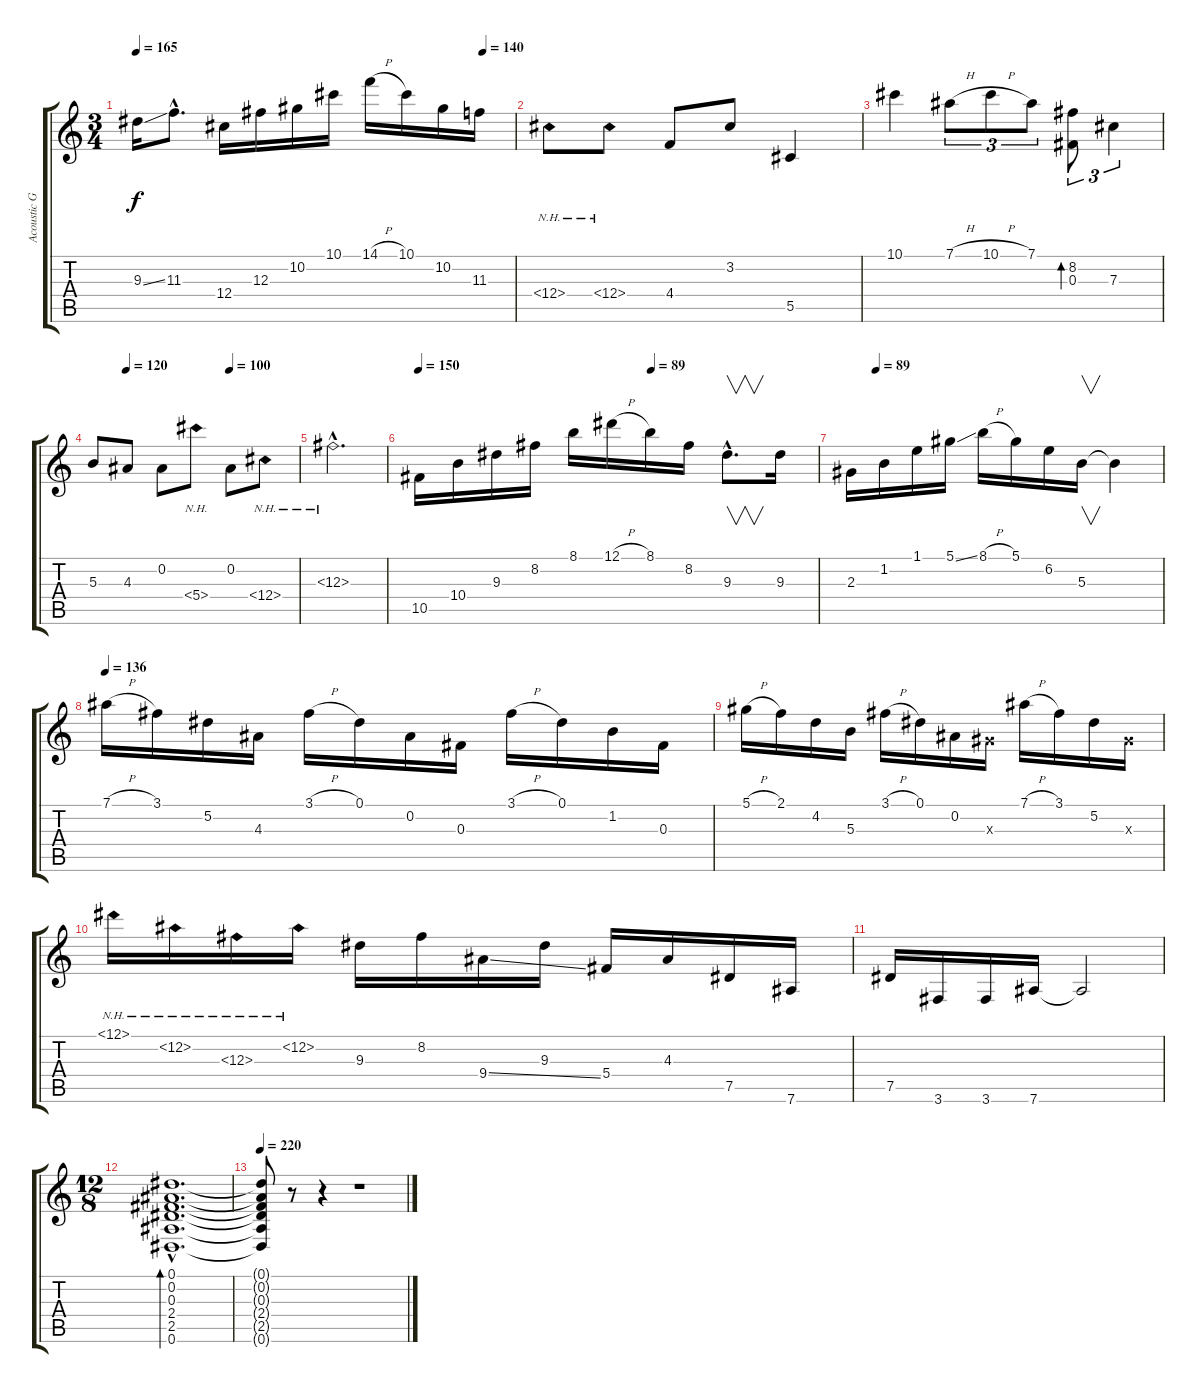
\track ("Acoustic Guitar" "Acoustic G") {instrument acousticguitarnylon}
\staff {score tabs}
\tuning (Eb4 Bb3 Gb3 Db3 Ab2 Eb2) {hide}
\ts (3 4)
\tempo 165
\tempo (140 0.9166666666666666)
\clef g2
\ks c
9.3{ss}.16{dy f} 11.3{hac}.8{d} 12.4.16 12.3.16 10.2.16 10.1.16 14.1{h}.16 10.1.16 10.2.16 11.3.16 |
12.4{nh}.8 12.4{nh}.8 4.4.8 3.2.8 5.5.4 |
10.1.4 7.1{h}.8{tu (3 2)} 10.1{h}.8{tu (3 2)} 7.1.8{tu (3 2)} (8.2 0.3).8{tu (3 2) bd 480} 7.3.4{tu (3 2)} |
\tempo (120 0.16666666666666666)
\tempo (100 0.6666666666666666)
5.3.8 4.3.8 0.2.8 5.4{nh}.8 0.2.8 12.4{nh}.8 |
12.3{nh hac}.2{d} |
\tempo 150
\tempo (89 0.5833333333333334)
10.5.16 10.4.16 9.3.16 8.2.16 8.1.16 12.1{h}.16 8.1.16 8.2.16 9.3{hac}.8{v d} 9.3.16 |
\tempo (89 0.08333333333333333)
2.3.16 1.2.16 1.1.16 5.1{ss}.16 8.1{h}.16 5.1.16 6.2.16 5.3.16{v} 5.3{t}.4 |
\tempo 136
7.1{h}.16 3.1.16 5.2.16 4.3.16 3.1{h}.16 0.1.16 0.2.16 0.3.16 3.1{h}.16 0.1.16 1.2.16 0.3.16 |
5.1{h}.16 2.1.16 4.2.16 5.3.16 3.1{h}.16 0.1.16 0.2.16 2.3{x}.16 7.1{h}.16 3.1.16 5.2.16 2.3{x}.16 |
12.1{nh}.16 12.2{nh}.16 12.3{nh}.16 12.2{nh}.16 9.3.16 8.2.16 9.4{ss}.16 9.3.16 5.4.16 4.3.16 7.5.16 7.6.16 |
7.5.16 3.6.16 3.6.16 7.6.16 7.6{t}.2 |
\ts (12 8)
(0.1{hac} 0.2{hac} 0.3{hac} 2.4{hac} 2.5{hac} 0.6).1{d bd 480} |
\tempo 220
(0.1{t} 0.2{t} 0.3{t} 2.4{t} 2.5{t} 0.6{t}).8 r.8 r.4 r.1
